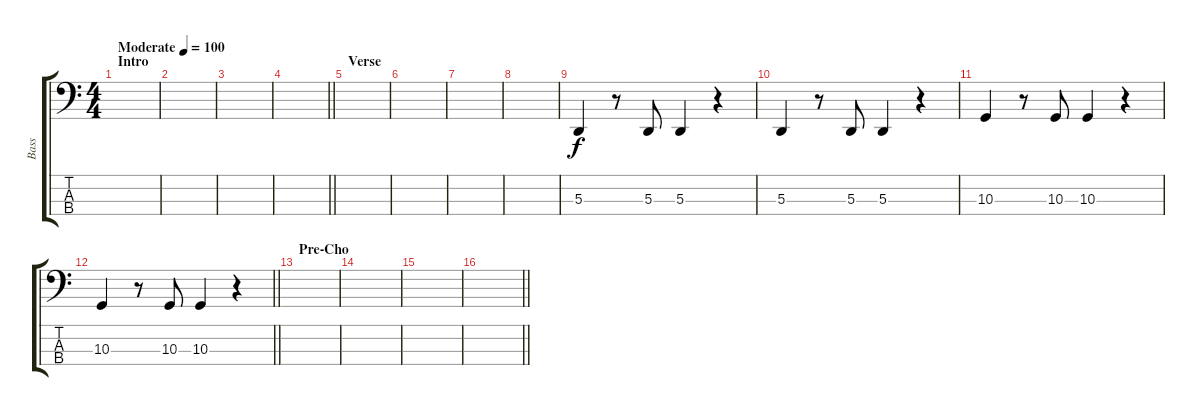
\track ("Bass" "Bass") {instrument lead1square}
\staff {score tabs}
\tuning (G2 D2 A1 E1) {hide}
\ts (4 4)
\section ("" "Intro")
\tempo (100 "Moderate")
\clef f4
\ks c
|
|
|
\barLineRight lightlight
|
\section ("" "Verse")
|
|
|
|
5.3.4 r.8 5.3.8 5.3.4 r.4 |
5.3.4 r.8 5.3.8 5.3.4 r.4 |
10.3.4 r.8 10.3.8 10.3.4 r.4 |
\barLineRight lightlight
10.3.4 r.8 10.3.8 10.3.4 r.4 |
\section ("" "Pre-Cho")
|
|
|
\barLineRight lightlight
